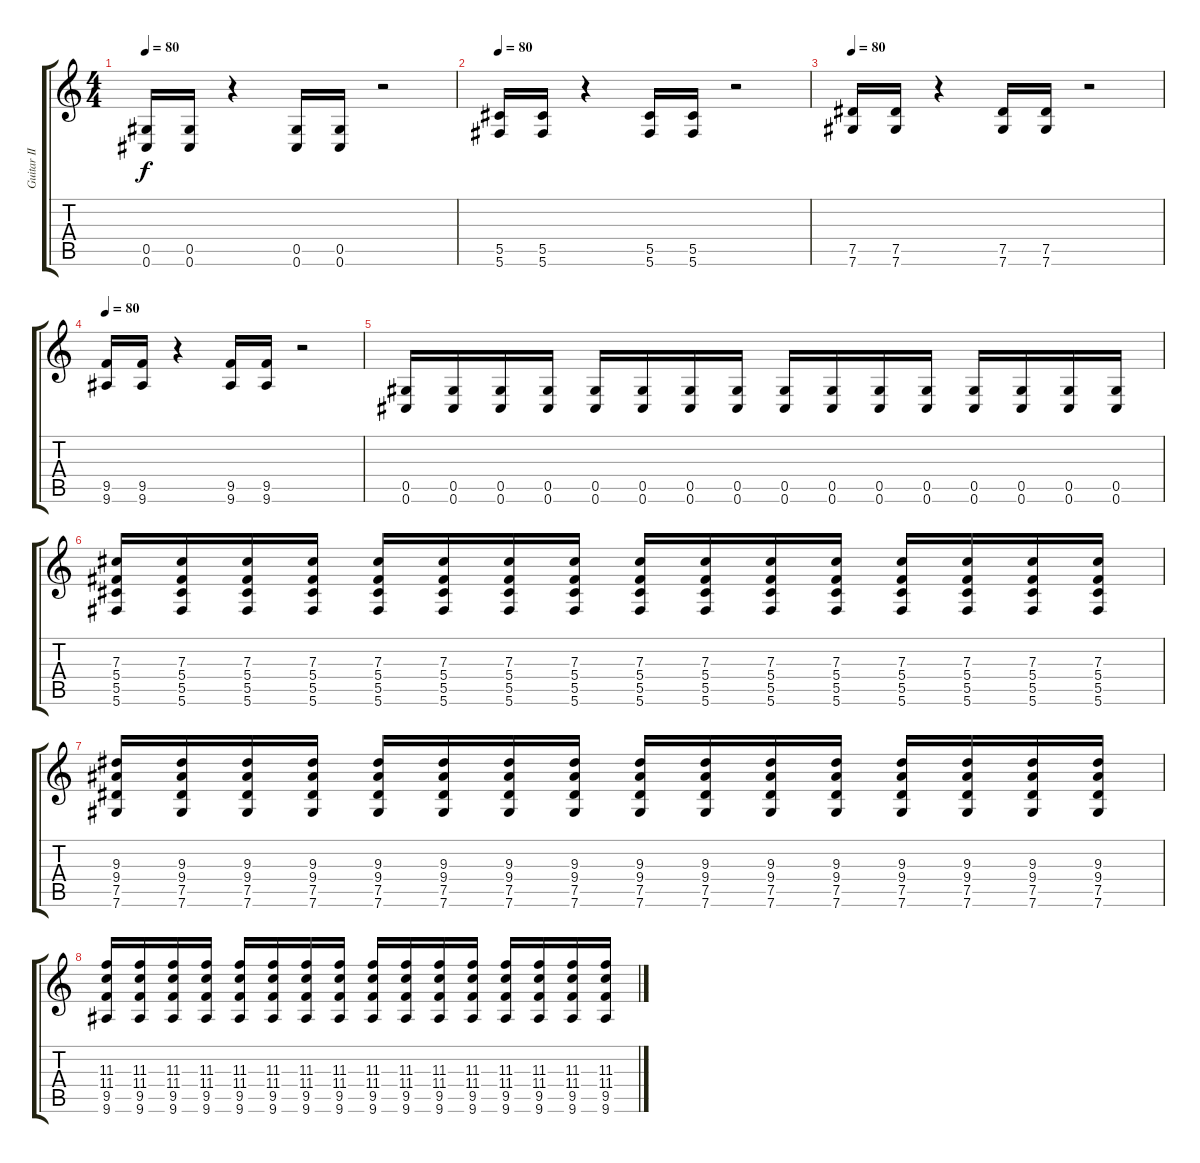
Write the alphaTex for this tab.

\track ("Guitar II" "Guitar II") {instrument distortionguitar}
\staff {score tabs}
\tuning (Eb4 Bb3 Gb3 Db3 Ab2 Db2) {hide}
\ts (4 4)
\tempo 80
\clef g2
\ks c
(0.5 0.6).16{dy f} (0.5 0.6).16 r.4 (0.5 0.6).16 (0.5 0.6).16 r.2 |
\tempo 80
(5.5 5.6).16 (5.5 5.6).16 r.4 (5.5 5.6).16 (5.5 5.6).16 r.2 |
\tempo 80
(7.5 7.6).16 (7.5 7.6).16 r.4 (7.5 7.6).16 (7.5 7.6).16 r.2 |
\tempo 80
(9.5 9.6).16 (9.5 9.6).16 r.4 (9.5 9.6).16 (9.5 9.6).16 r.2 |
(0.5 0.6).16 (0.5 0.6).16 (0.5 0.6).16 (0.5 0.6).16 (0.5 0.6).16 (0.5 0.6).16 (0.5 0.6).16 (0.5 0.6).16 (0.5 0.6).16 (0.5 0.6).16 (0.5 0.6).16 (0.5 0.6).16 (0.5 0.6).16 (0.5 0.6).16 (0.5 0.6).16 (0.5 0.6).16 |
(7.3 5.4 5.5 5.6).16 (7.3 5.4 5.5 5.6).16 (7.3 5.4 5.5 5.6).16 (7.3 5.4 5.5 5.6).16 (7.3 5.4 5.5 5.6).16 (7.3 5.4 5.5 5.6).16 (7.3 5.4 5.5 5.6).16 (7.3 5.4 5.5 5.6).16 (7.3 5.4 5.5 5.6).16 (7.3 5.4 5.5 5.6).16 (7.3 5.4 5.5 5.6).16 (7.3 5.4 5.5 5.6).16 (7.3 5.4 5.5 5.6).16 (7.3 5.4 5.5 5.6).16 (7.3 5.4 5.5 5.6).16 (7.3 5.4 5.5 5.6).16 |
(9.3 9.4 7.5 7.6).16 (9.3 9.4 7.5 7.6).16 (9.3 9.4 7.5 7.6).16 (9.3 9.4 7.5 7.6).16 (9.3 9.4 7.5 7.6).16 (9.3 9.4 7.5 7.6).16 (9.3 9.4 7.5 7.6).16 (9.3 9.4 7.5 7.6).16 (9.3 9.4 7.5 7.6).16 (9.3 9.4 7.5 7.6).16 (9.3 9.4 7.5 7.6).16 (9.3 9.4 7.5 7.6).16 (9.3 9.4 7.5 7.6).16 (9.3 9.4 7.5 7.6).16 (9.3 9.4 7.5 7.6).16 (9.3 9.4 7.5 7.6).16 |
(11.3 11.4 9.5 9.6).16 (11.3 11.4 9.5 9.6).16 (11.3 11.4 9.5 9.6).16 (11.3 11.4 9.5 9.6).16 (11.3 11.4 9.5 9.6).16 (11.3 11.4 9.5 9.6).16 (11.3 11.4 9.5 9.6).16 (11.3 11.4 9.5 9.6).16 (11.3 11.4 9.5 9.6).16 (11.3 11.4 9.5 9.6).16 (11.3 11.4 9.5 9.6).16 (11.3 11.4 9.5 9.6).16 (11.3 11.4 9.5 9.6).16 (11.3 11.4 9.5 9.6).16 (11.3 11.4 9.5 9.6).16 (11.3 11.4 9.5 9.6).16
